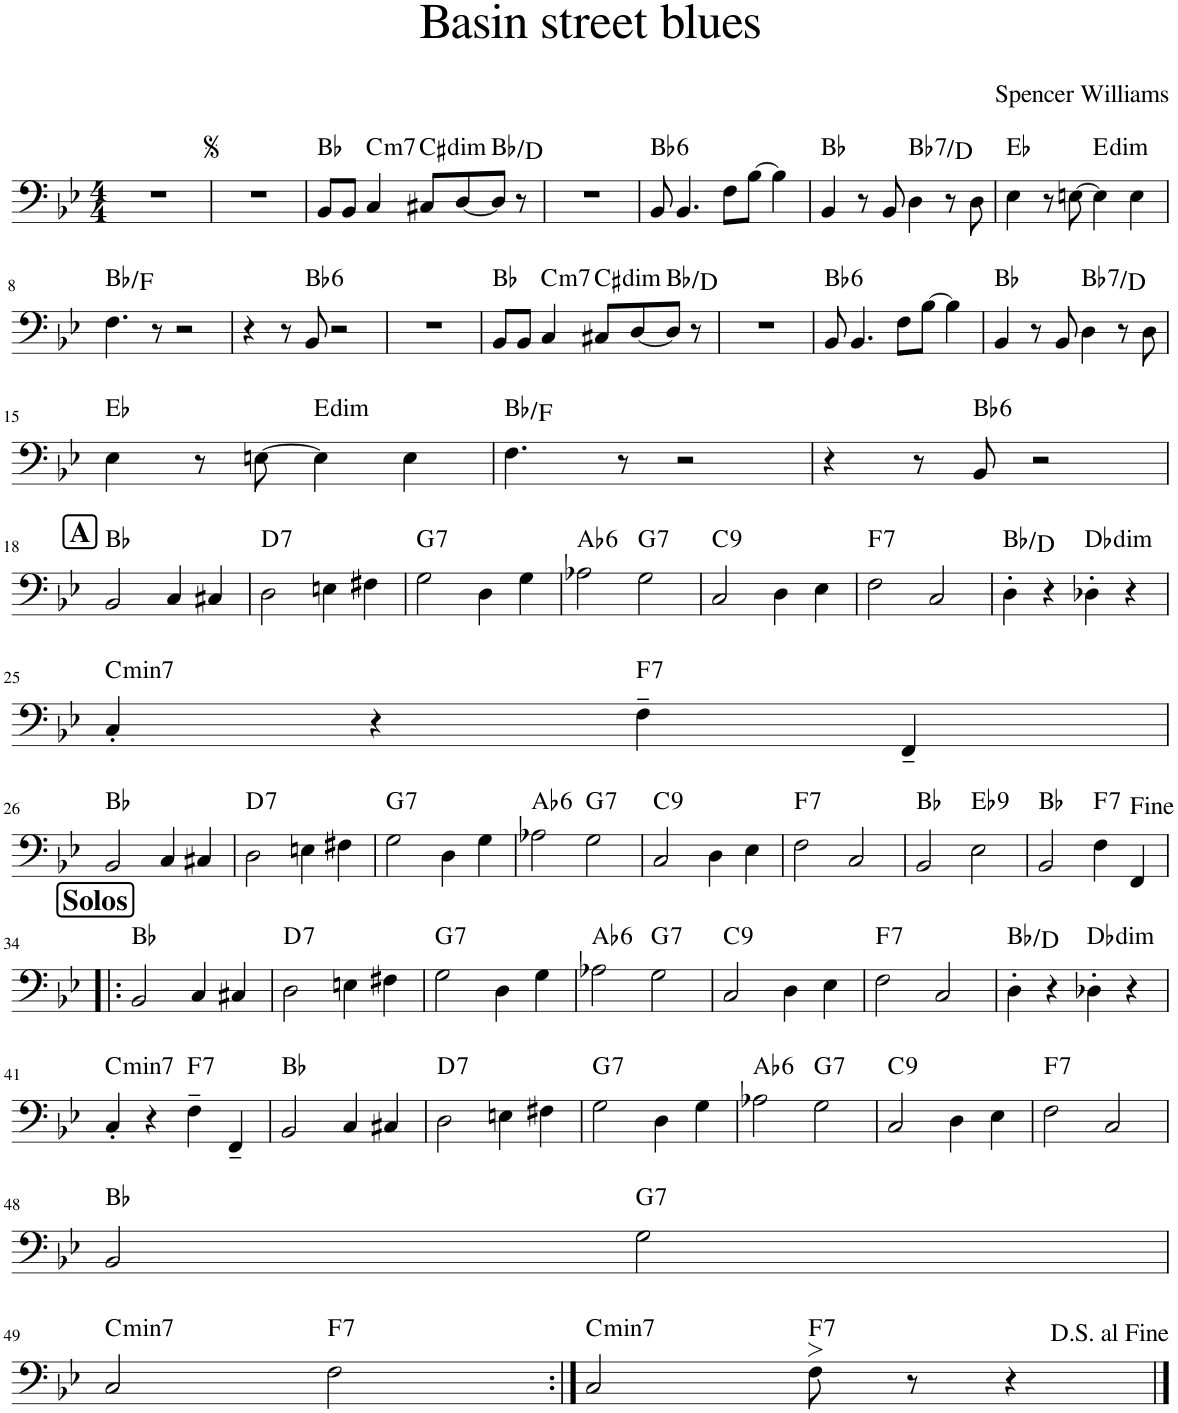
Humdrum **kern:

**kern	**harte
*part1	*part1
*staff1	*
*I"Bass Guitar	*
*I'B. Guit.	*
*clefF4	*
*Trd7c12	*
*k[b-e-]	*
*M4/4	*
=1	=1
1r	.
=2	=2
1r	.
=3	=3
8BB-/L	Bb:maj
8BB-/J	.
!	!LO:H:kt=m7
4C/	C:min7
!	!LO:H:kt=dim
8C#X/L	C#:dim
[8D/	.
8D/J]	Bb:maj/3
8r	.
=4	=4
1r	.
=5	=5
!	!LO:H:kt=6
8BB-/	Bb:maj6
4.BB-/	.
8F\L	.
[8B-\J	.
4B-\]	.
=6	=6
4BB-/	Bb:maj
8r	.
8BB-/	.
!	!LO:H:kt=7
4D\	Bb:7/3
8r	.
8D\	.
=7	=7
4E-\	Eb:maj
8r	.
[8En\	.
!	!LO:H:kt=dim
4E\]	E:dim
4E\	.
!!LO:LB:g=z
=8	=8
4.F\	Bb:maj/5
8r	.
2r	.
=9	=9
4r	.
8r	.
!	!LO:H:kt=6
8BB-/	Bb:maj6
2r	.
=10	=10
1r	.
=11	=11
8BB-/L	Bb:maj
8BB-/J	.
!	!LO:H:kt=m7
4C/	C:min7
!	!LO:H:kt=dim
8C#X/L	C#:dim
[8D/	.
8D/J]	Bb:maj/3
8r	.
=12	=12
1r	.
=13	=13
!	!LO:H:kt=6
8BB-/	Bb:maj6
4.BB-/	.
8F\L	.
[8B-\J	.
4B-\]	.
=14	=14
4BB-/	Bb:maj
8r	.
8BB-/	.
!	!LO:H:kt=7
4D\	Bb:7/3
8r	.
8D\	.
!!LO:LB:g=z
=15	=15
4E-\	Eb:maj
8r	.
[8En\	.
!	!LO:H:kt=dim
4E\]	E:dim
4E\	.
=16	=16
4.F\	Bb:maj/5
8r	.
2r	.
=17	=17
4r	.
8r	.
!	!LO:H:kt=6
8BB-/	Bb:maj6
2r	.
!!LO:LB:g=z
!!LO:REH:place=s1:a:B:cj:fs=14:t=A
=18	=18
2BB-/	Bb:maj
4C/	.
4C#X/	.
=19	=19
!	!LO:H:kt=7
2D\	D:7
4En\	.
4F#X\	.
=20	=20
!	!LO:H:kt=7
2G\	G:7
4D\	.
4G\	.
=21	=21
!	!LO:H:kt=6
2A-X\	Ab:maj6
!	!LO:H:kt=7
2G\	G:7
=22	=22
!	!LO:H:kt=9
2C/	C:9
4D\	.
4E-\	.
=23	=23
!	!LO:H:kt=7
2F\	F:7
2C/	.
=24	=24
4D'\	Bb:maj/3
4r	.
!	!LO:H:kt=dim
4D-X'\	Db:dim
4r	.
!!LO:LB:g=z
=25	=25
!	!LO:H:kt=min7
4C'/	C:min7
4r	.
!	!LO:H:kt=7
4F~\	F:7
4FF~/	.
!!LO:LB:g=z
=26	=26
2BB-/	Bb:maj
4C/	.
4C#X/	.
=27	=27
!	!LO:H:kt=7
2D\	D:7
4En\	.
4F#X\	.
=28	=28
!	!LO:H:kt=7
2G\	G:7
4D\	.
4G\	.
=29	=29
!	!LO:H:kt=6
2A-X\	Ab:maj6
!	!LO:H:kt=7
2G\	G:7
=30	=30
!	!LO:H:kt=9
2C/	C:9
4D\	.
4E-\	.
=31	=31
!	!LO:H:kt=7
2F\	F:7
2C/	.
=32	=32
2BB-/	Bb:maj
!	!LO:H:kt=9
2E-\	Eb:9
=33	=33
2BB-/	Bb:maj
!	!LO:H:kt=7
4F\	F:7
4FF/	.
!!LO:LB:g=z
!!LO:REH:place=s1:a:B:cj:fs=14:t=Solos
=34!|:	=34!|:
2BB-/	Bb:maj
4C/	.
4C#X/	.
=35	=35
!	!LO:H:kt=7
2D\	D:7
4En\	.
4F#X\	.
=36	=36
!	!LO:H:kt=7
2G\	G:7
4D\	.
4G\	.
=37	=37
!	!LO:H:kt=6
2A-X\	Ab:maj6
!	!LO:H:kt=7
2G\	G:7
=38	=38
!	!LO:H:kt=9
2C/	C:9
4D\	.
4E-\	.
=39	=39
!	!LO:H:kt=7
2F\	F:7
2C/	.
=40	=40
4D'\	Bb:maj/3
4r	.
!	!LO:H:kt=dim
4D-X'\	Db:dim
4r	.
!!LO:LB:g=z
=41	=41
!	!LO:H:kt=min7
4C'/	C:min7
4r	.
!	!LO:H:kt=7
4F~\	F:7
4FF~/	.
=42	=42
2BB-/	Bb:maj
4C/	.
4C#X/	.
=43	=43
!	!LO:H:kt=7
2D\	D:7
4En\	.
4F#X\	.
=44	=44
!	!LO:H:kt=7
2G\	G:7
4D\	.
4G\	.
=45	=45
!	!LO:H:kt=6
2A-X\	Ab:maj6
!	!LO:H:kt=7
2G\	G:7
=46	=46
!	!LO:H:kt=9
2C/	C:9
4D\	.
4E-\	.
=47	=47
!	!LO:H:kt=7
2F\	F:7
2C/	.
!!LO:LB:g=z
=48	=48
2BB-/	Bb:maj
!	!LO:H:kt=7
2G\	G:7
!!LO:LB:g=z
=49	=49
!	!LO:H:kt=min7
2C/	C:min7
!	!LO:H:kt=7
2F\	F:7
=50:|!	=50:|!
!	!LO:H:kt=min7
2C/	C:min7
!	!LO:H:kt=7
8F>\	F:7
8r	.
4r	.
==	==
*-	*-
